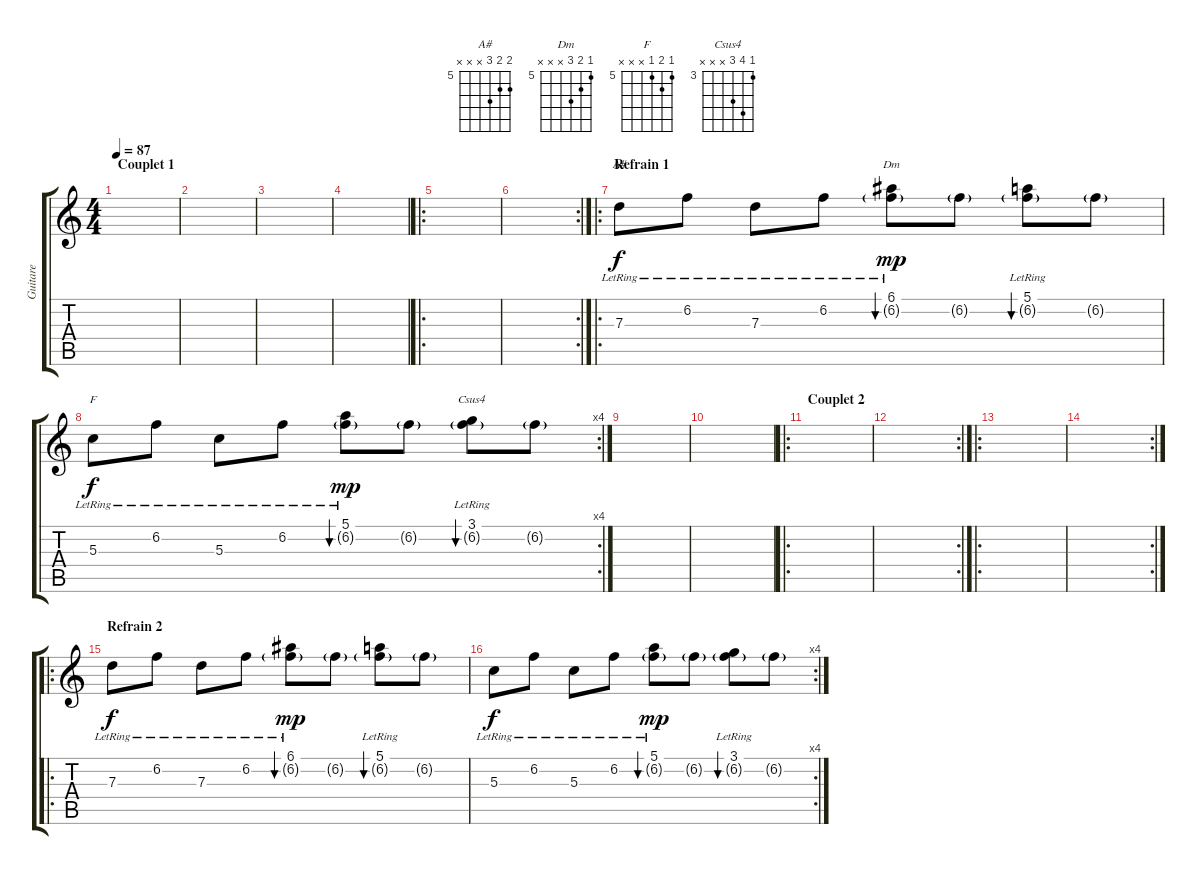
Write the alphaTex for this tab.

\track ("Guitare" "Guitare") {instrument electricguitarclean}
\staff {score tabs}
\tuning (E4 B3 G3 D3 A2 E2) {hide}
\chord ("A#" 6 6 7 x x x) {firstfret 5}
\chord ("Dm" 5 6 7 x x x) {firstfret 5}
\chord ("F" 5 6 5 x x x) {firstfret 5}
\chord ("Csus4" 3 6 5 x x x) {firstfret 3}
\ts (4 4)
\section ("" "Couplet 1")
\tempo 87
\clef g2
\ks c
|
|
|
|
\ro
|
\rc 2
|
\ro
\section ("" "Refrain 1")
7.3{lr}.8{ch "A#"} 6.2{lr}.8 7.3{lr}.8 6.2{lr}.8 (6.1{lr} 6.2{g}).8{bu 120 ch "Dm" dy mp} 6.2{g}.8 (5.1{lr} 6.2{g}).8{bu 120} 6.2{g}.8 |
\rc 4
5.3{lr}.8{ch "F" dy f} 6.2{lr}.8 5.3{lr}.8 6.2{lr}.8 (5.1{lr} 6.2{g}).8{bu 120 dy mp} 6.2{g}.8 (3.1{lr} 6.2{g}).8{bu 120 ch "Csus4"} 6.2{g}.8 |
|
|
\ro
\section ("" "Couplet 2")
|
\rc 2
|
\ro
|
\rc 2
|
\ro
\section ("" "Refrain 2")
7.3{lr}.8{dy f} 6.2{lr}.8 7.3{lr}.8 6.2{lr}.8 (6.1{lr} 6.2{g}).8{bu 120 dy mp} 6.2{g}.8 (5.1{lr} 6.2{g}).8{bu 120} 6.2{g}.8 |
\rc 4
5.3{lr}.8{dy f} 6.2{lr}.8 5.3{lr}.8 6.2{lr}.8 (5.1{lr} 6.2{g}).8{bu 120 dy mp} 6.2{g}.8 (3.1{lr} 6.2{g}).8{bu 120} 6.2{g}.8
